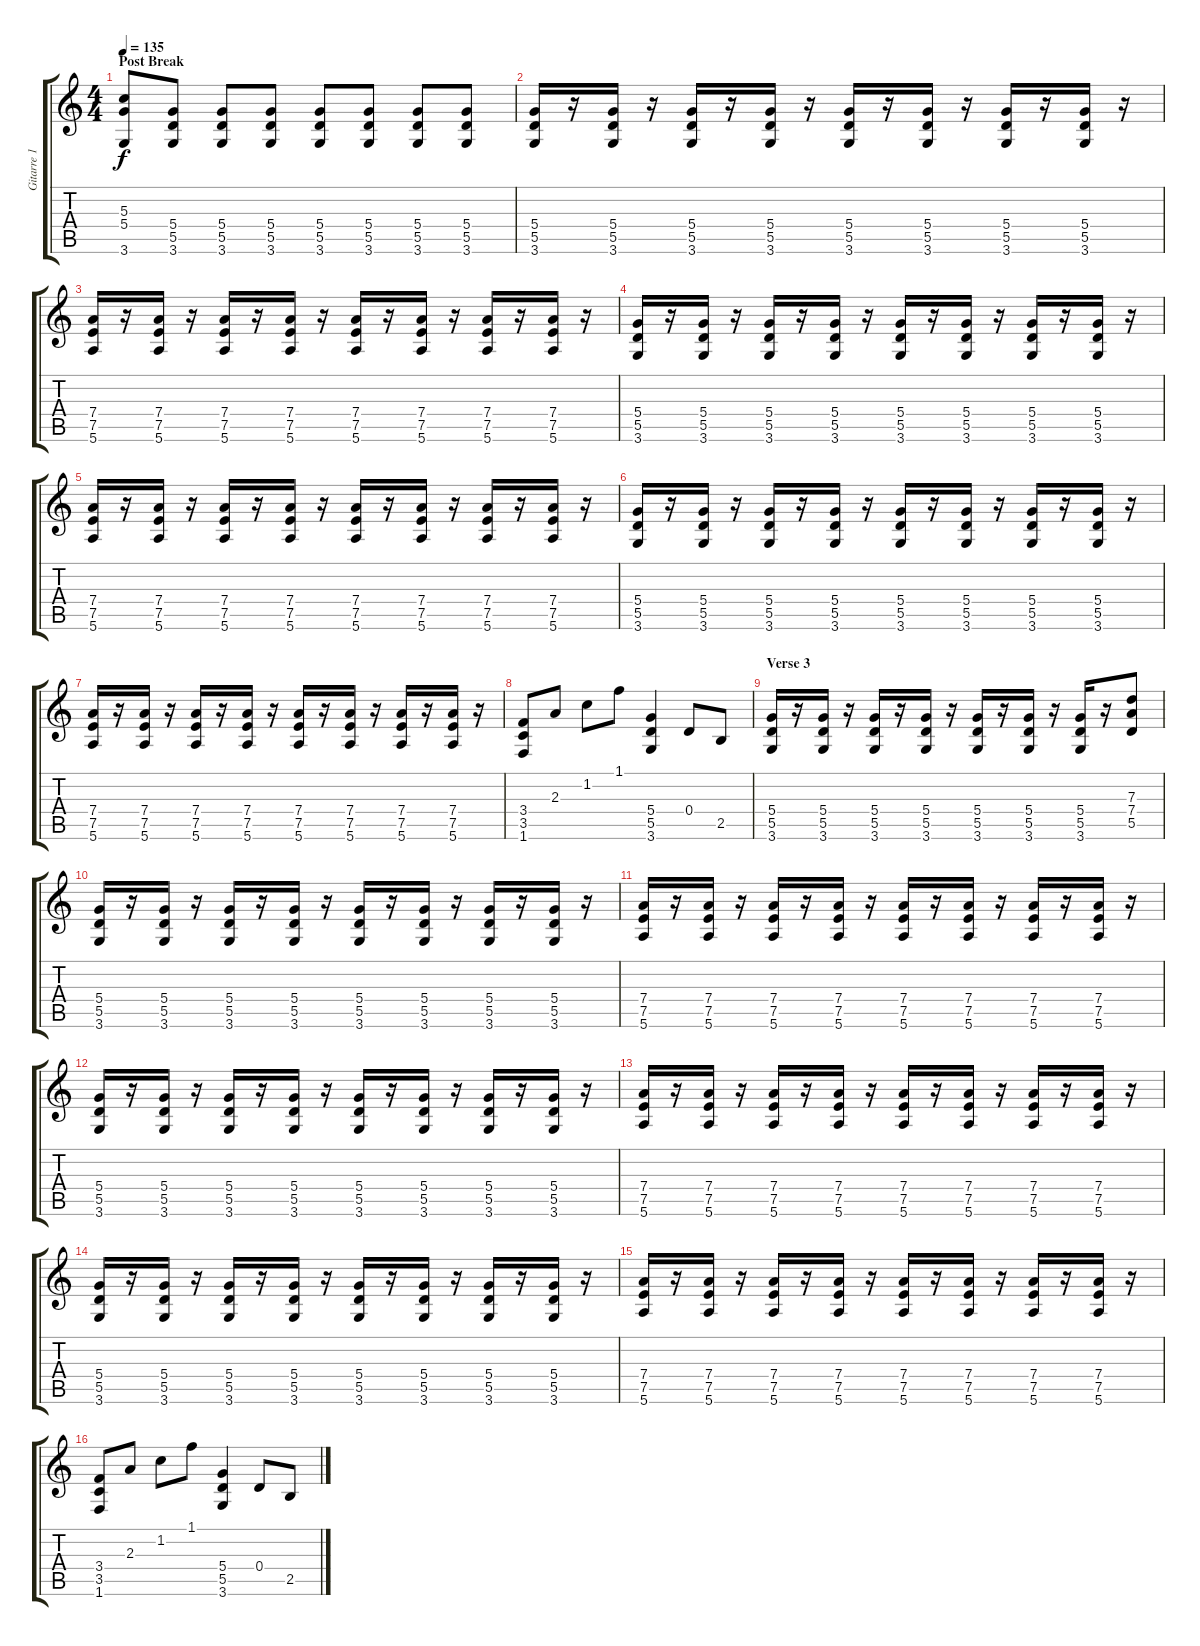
\track ("Gitarre 1 - Farin Urlaub" "Gitarre 1 ") {instrument distortionguitar}
\staff {score tabs}
\tuning (E4 B3 G3 D3 A2 E2) {hide}
\ts (4 4)
\section ("" "Post Break")
\tempo 135
\clef g2
\ks c
(5.3{t} 5.4{t} 3.6{t}).8{dy f} (5.4 5.5 3.6).8 (5.4 5.5 3.6).8 (5.4 5.5 3.6).8 (5.4 5.5 3.6).8 (5.4 5.5 3.6).8 (5.4 5.5 3.6).8 (5.4 5.5 3.6).8 |
(5.4 5.5 3.6).16 r.16 (5.4 5.5 3.6).16 r.16 (5.4 5.5 3.6).16 r.16 (5.4 5.5 3.6).16 r.16 (5.4 5.5 3.6).16 r.16 (5.4 5.5 3.6).16 r.16 (5.4 5.5 3.6).16 r.16 (5.4 5.5 3.6).16 r.16 |
(7.4 7.5 5.6).16 r.16 (7.4 7.5 5.6).16 r.16 (7.4 7.5 5.6).16 r.16 (7.4 7.5 5.6).16 r.16 (7.4 7.5 5.6).16 r.16 (7.4 7.5 5.6).16 r.16 (7.4 7.5 5.6).16 r.16 (7.4 7.5 5.6).16 r.16 |
(5.4 5.5 3.6).16 r.16 (5.4 5.5 3.6).16 r.16 (5.4 5.5 3.6).16 r.16 (5.4 5.5 3.6).16 r.16 (5.4 5.5 3.6).16 r.16 (5.4 5.5 3.6).16 r.16 (5.4 5.5 3.6).16 r.16 (5.4 5.5 3.6).16 r.16 |
(7.4 7.5 5.6).16 r.16 (7.4 7.5 5.6).16 r.16 (7.4 7.5 5.6).16 r.16 (7.4 7.5 5.6).16 r.16 (7.4 7.5 5.6).16 r.16 (7.4 7.5 5.6).16 r.16 (7.4 7.5 5.6).16 r.16 (7.4 7.5 5.6).16 r.16 |
(5.4 5.5 3.6).16 r.16 (5.4 5.5 3.6).16 r.16 (5.4 5.5 3.6).16 r.16 (5.4 5.5 3.6).16 r.16 (5.4 5.5 3.6).16 r.16 (5.4 5.5 3.6).16 r.16 (5.4 5.5 3.6).16 r.16 (5.4 5.5 3.6).16 r.16 |
(7.4 7.5 5.6).16 r.16 (7.4 7.5 5.6).16 r.16 (7.4 7.5 5.6).16 r.16 (7.4 7.5 5.6).16 r.16 (7.4 7.5 5.6).16 r.16 (7.4 7.5 5.6).16 r.16 (7.4 7.5 5.6).16 r.16 (7.4 7.5 5.6).16 r.16 |
(3.4 3.5 1.6).8 2.3.8 1.2.8 1.1.8 (5.4 5.5 3.6).4 0.4.8 2.5.8 |
\section ("" "Verse 3")
(5.4 5.5 3.6).16 r.16 (5.4 5.5 3.6).16 r.16 (5.4 5.5 3.6).16 r.16 (5.4 5.5 3.6).16 r.16 (5.4 5.5 3.6).16 r.16 (5.4 5.5 3.6).16 r.16 (5.4 5.5 3.6).16 r.16 (7.3 7.4 5.5).8 |
(5.4 5.5 3.6).16 r.16 (5.4 5.5 3.6).16 r.16 (5.4 5.5 3.6).16 r.16 (5.4 5.5 3.6).16 r.16 (5.4 5.5 3.6).16 r.16 (5.4 5.5 3.6).16 r.16 (5.4 5.5 3.6).16 r.16 (5.4 5.5 3.6).16 r.16 |
(7.4 7.5 5.6).16 r.16 (7.4 7.5 5.6).16 r.16 (7.4 7.5 5.6).16 r.16 (7.4 7.5 5.6).16 r.16 (7.4 7.5 5.6).16 r.16 (7.4 7.5 5.6).16 r.16 (7.4 7.5 5.6).16 r.16 (7.4 7.5 5.6).16 r.16 |
(5.4 5.5 3.6).16 r.16 (5.4 5.5 3.6).16 r.16 (5.4 5.5 3.6).16 r.16 (5.4 5.5 3.6).16 r.16 (5.4 5.5 3.6).16 r.16 (5.4 5.5 3.6).16 r.16 (5.4 5.5 3.6).16 r.16 (5.4 5.5 3.6).16 r.16 |
(7.4 7.5 5.6).16 r.16 (7.4 7.5 5.6).16 r.16 (7.4 7.5 5.6).16 r.16 (7.4 7.5 5.6).16 r.16 (7.4 7.5 5.6).16 r.16 (7.4 7.5 5.6).16 r.16 (7.4 7.5 5.6).16 r.16 (7.4 7.5 5.6).16 r.16 |
(5.4 5.5 3.6).16 r.16 (5.4 5.5 3.6).16 r.16 (5.4 5.5 3.6).16 r.16 (5.4 5.5 3.6).16 r.16 (5.4 5.5 3.6).16 r.16 (5.4 5.5 3.6).16 r.16 (5.4 5.5 3.6).16 r.16 (5.4 5.5 3.6).16 r.16 |
(7.4 7.5 5.6).16 r.16 (7.4 7.5 5.6).16 r.16 (7.4 7.5 5.6).16 r.16 (7.4 7.5 5.6).16 r.16 (7.4 7.5 5.6).16 r.16 (7.4 7.5 5.6).16 r.16 (7.4 7.5 5.6).16 r.16 (7.4 7.5 5.6).16 r.16 |
(3.4 3.5 1.6).8 2.3.8 1.2.8 1.1.8 (5.4 5.5 3.6).4 0.4.8 2.5.8
